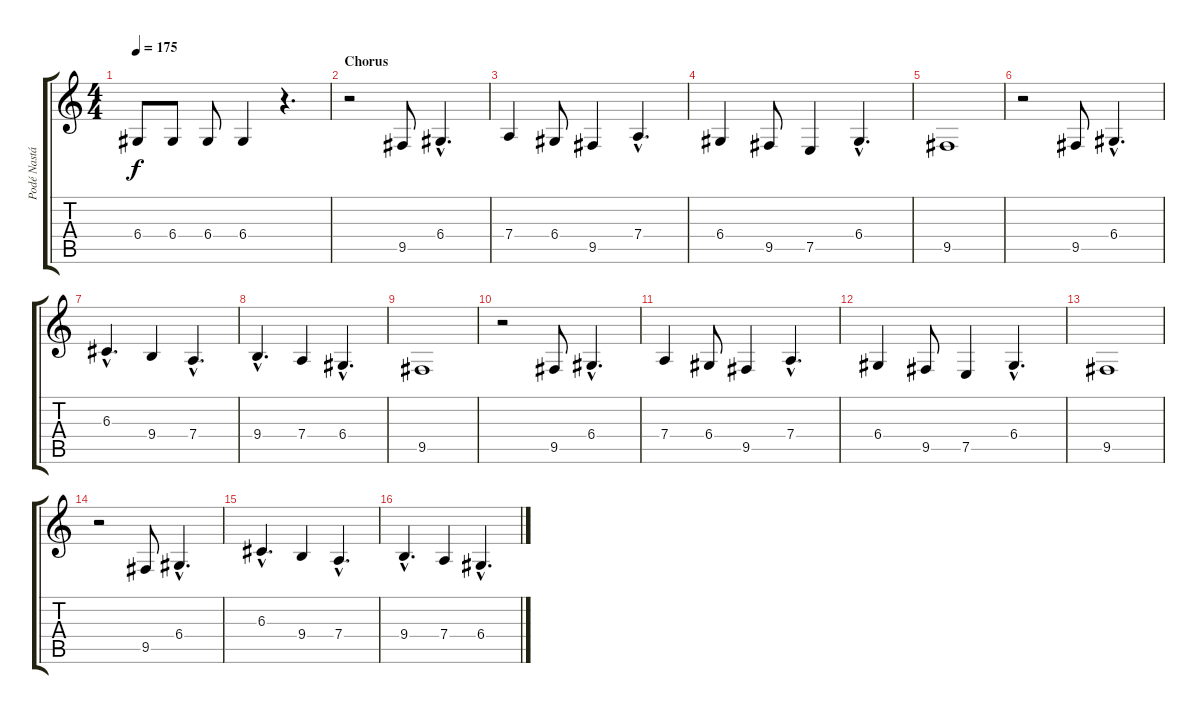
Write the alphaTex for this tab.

\track ("Podé Nastácia" "Podé Nastá") {instrument lead5charang}
\staff {score tabs}
\tuning (E4 B3 G3 D3 A2 E2) {hide}
\ts (4 4)
\tempo 175
\clef g2
\ks c
6.4.8{dy f} 6.4.8 6.4.8 6.4.4 r.4{d} |
\section ("" "Chorus")
r.2 9.5.8 6.4{hac}.4{d} |
7.4.4 6.4.8 9.5.4 7.4{hac}.4{d} |
6.4.4 9.5.8 7.5.4 6.4{hac}.4{d} |
9.5.1 |
r.2 9.5.8 6.4{hac}.4{d} |
6.3{hac}.4{d} 9.4.4 7.4{hac}.4{d} |
9.4{hac}.4{d} 7.4.4 6.4{hac}.4{d} |
9.5.1 |
r.2 9.5.8 6.4{hac}.4{d} |
7.4.4 6.4.8 9.5.4 7.4{hac}.4{d} |
6.4.4 9.5.8 7.5.4 6.4{hac}.4{d} |
9.5.1 |
r.2 9.5.8 6.4{hac}.4{d} |
6.3{hac}.4{d} 9.4.4 7.4{hac}.4{d} |
9.4{hac}.4{d} 7.4.4 6.4{hac}.4{d}
